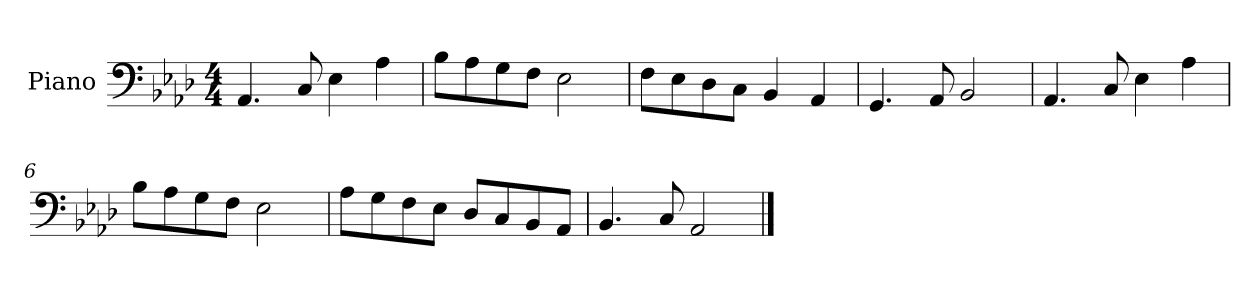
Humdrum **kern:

**kern
*part1
*staff1
*I"Piano
*I'Pno.
*clefF4
*k[b-e-a-d-]
*M4/4
*MM120
=1
4.AA-/
8C/
4E-\
4A-\
=2
8B-\L
8A-\
8G\
8F\J
2E-\
=3
8F\L
8E-\
8D-\
8C\J
4BB-/
4AA-/
=4
4.GG/
8AA-/
2BB-/
=5
4.AA-/
8C/
4E-\
4A-\
=6
8B-\L
8A-\
8G\
8F\J
2E-\
=7
8A-\L
8G\
8F\
8E-\J
8D-/L
8C/
8BB-/
8AA-/J
!!LO:LB:g=z
=8
4.BB-/
8C/
2AA-/
==
*-
